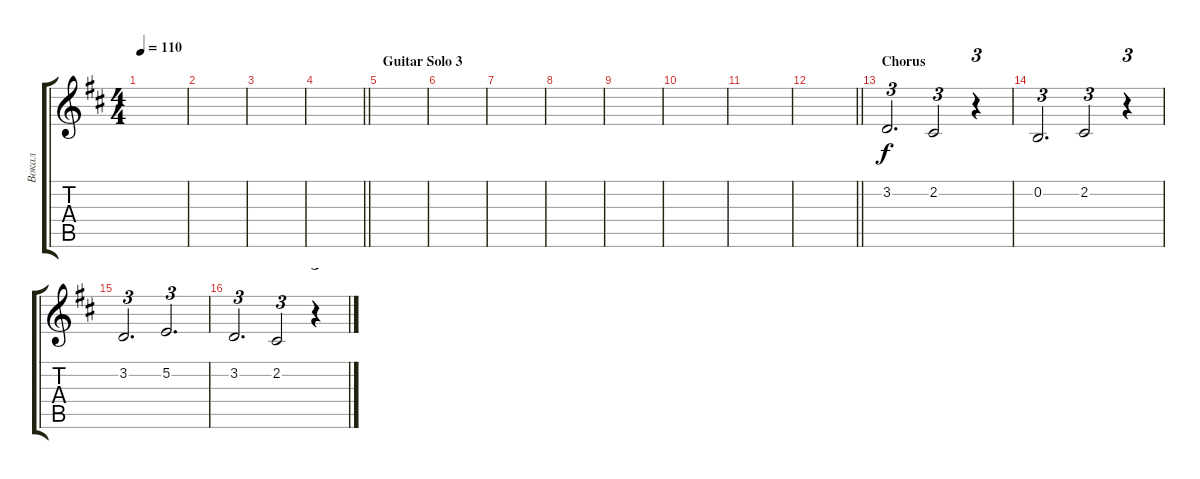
\track ("Вокал" "Вокал") {instrument pad7halo}
\staff {score tabs}
\tuning (E4 B3 G3 D3 A2 E2) {hide}
\ts (4 4)
\tempo 110
\clef g2
\ks bminor
|
|
|
\barLineRight lightlight
|
\section ("" "Guitar Solo 3")
|
|
|
|
|
|
|
\barLineRight lightlight
|
\section ("" "Chorus")
3.2.2{d tu (3 2)} 2.2.2{tu (3 2)} r.4{tu (3 2)} |
0.2.2{d tu (3 2)} 2.2.2{tu (3 2)} r.4{tu (3 2)} |
3.2.2{d tu (3 2)} 5.2.2{d tu (3 2)} |
3.2.2{d tu (3 2)} 2.2.2{tu (3 2)} r.4{tu (3 2)}
